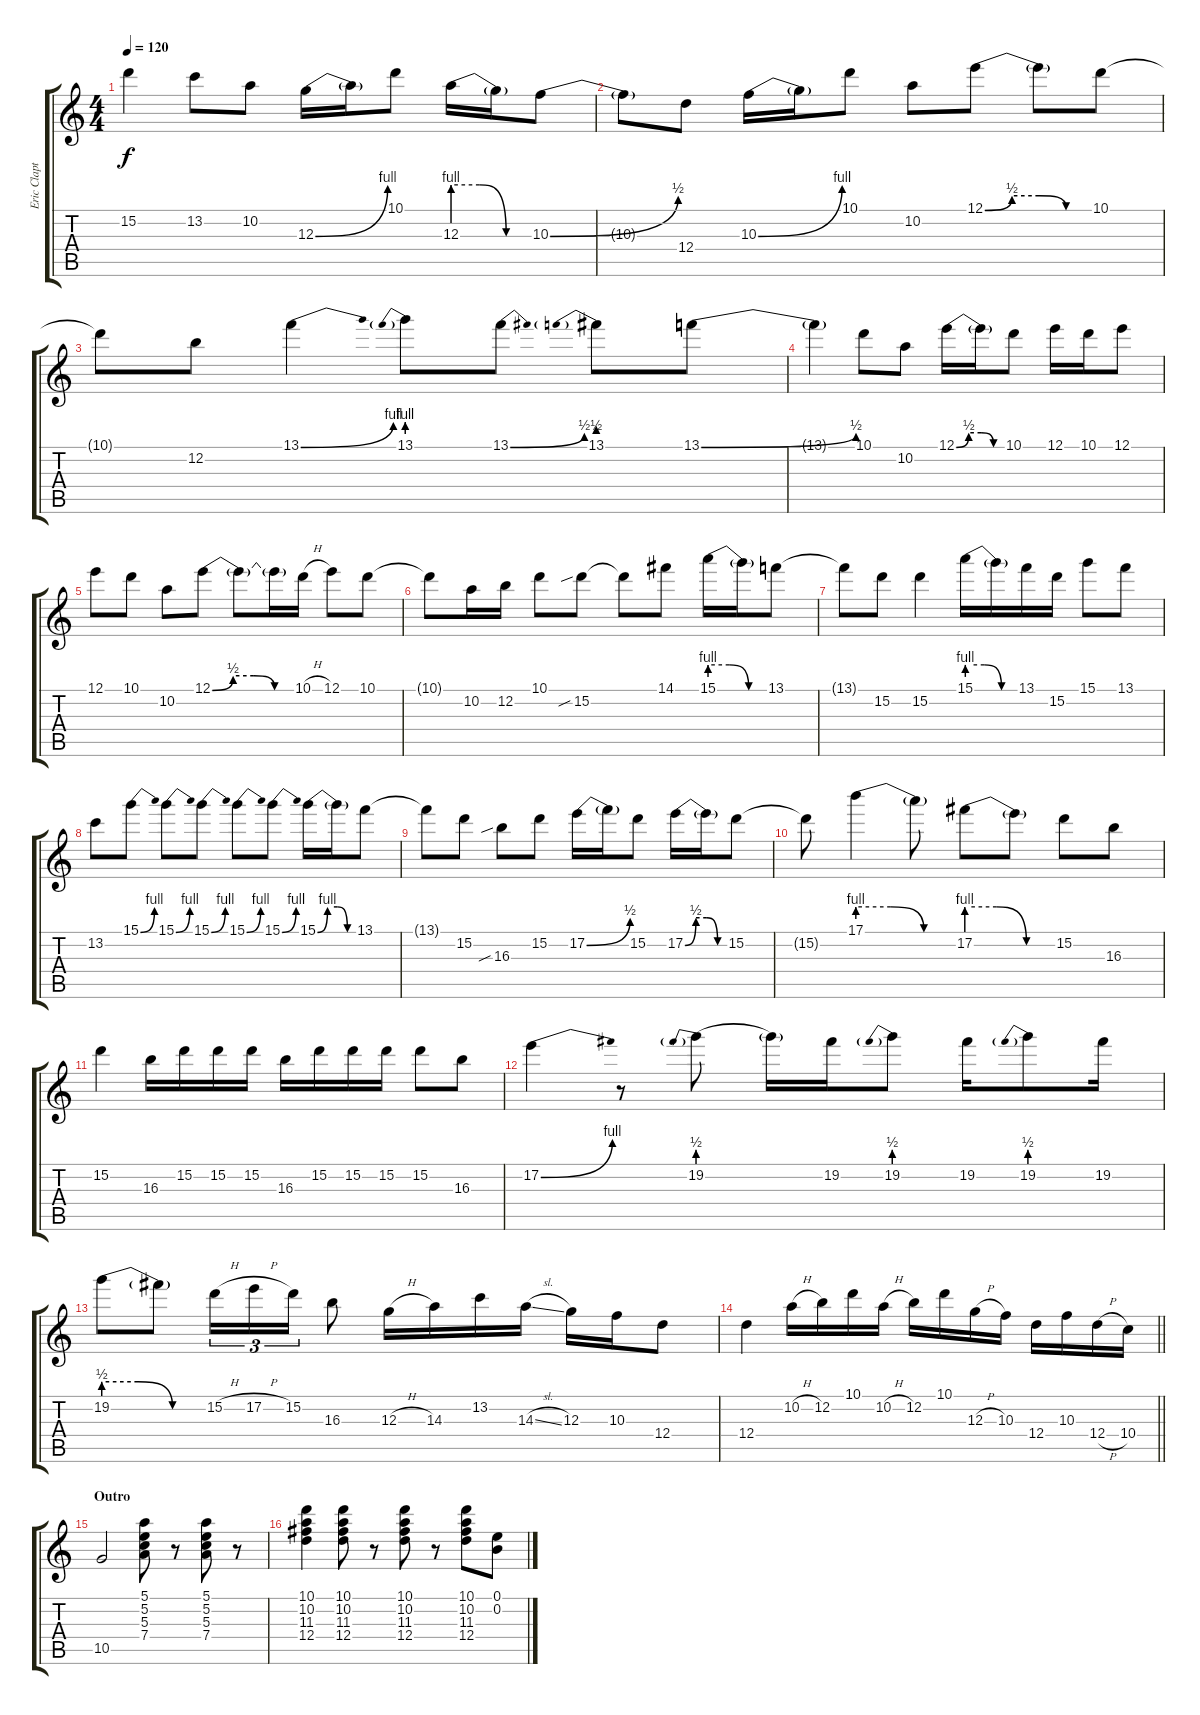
\track ("Eric Clapton Guitar " "Eric Clapt") {instrument electricguitarclean}
\staff {score tabs}
\tuning (E4 B3 G3 D3 A2 E2) {hide}
\ts (4 4)
\tempo 120
\clef g2
\ks c
15.2{t}.4{dy f} 13.2.8 10.2.8 12.3{be (bend 0 0 60 4)}.16 12.3{t}.16 10.1.8 12.3{be (custom 0 4 20 4 40 0 60 0)}.16 12.3{t}.16 10.3{be (bend 0 0 60 2)}.8 |
10.3{t}.8 12.4.8 10.3{be (bend 0 0 60 4)}.16 10.3{t}.16 10.1.8 10.2.8 12.1{be (custom 0 0 15 2 30 2 45 0 60 0)}.8 12.1{t}.8 10.1.8 |
10.1{t}.8 12.2.8 13.1{be (bend 0 0 60 4)}.4 13.1{be (prebend 0 4 60 4)}.8 13.1{be (bend 0 0 60 2)}.8 13.1{be (prebend 0 2 60 2)}.8 13.1{be (bend 0 0 60 2)}.8 |
13.1{t}.4 10.1.8 10.2.8 12.1{be (custom 0 0 15 2 30 2 45 0 60 0)}.16 12.1{t}.16 10.1.8 12.1.16 10.1.16 12.1.8 |
12.1.8 10.1.8 10.2.8 12.1{be (custom 0 0 15 2 30 2 45 0 60 0)}.8 12.1{t}.8 12.1{t}.16 10.1{h}.16 12.1.8 10.1.8 |
10.1{t}.8 10.2.16 12.2.16 10.1.8 15.2{sib}.8 15.2{t}.8 14.1.8 15.1{be (custom 0 4 20 4 40 0 60 0)}.16 15.1{t}.16 13.1.8 |
13.1{t}.8 15.2.8 15.2.4 15.1{be (custom 0 4 20 4 40 0 60 0)}.16 15.1{t}.16 13.1.16 15.2.16 15.1.8 13.1.8 |
13.2.8 15.1{be (bend 0 0 60 4)}.8 15.1{be (bend 0 0 60 4)}.8 15.1{be (bend 0 0 60 4)}.8 15.1{be (bend 0 0 60 4)}.8 15.1{be (bend 0 0 60 4)}.8 15.1{be (custom 0 0 15 4 30 4 45 0 60 0)}.16 15.1{t}.16 13.1.8 |
13.1{t}.8 15.2.8 16.3{sib}.8 15.2.8 17.2{be (bend 0 0 60 2)}.16 17.2{t}.16 15.2.8 17.2{be (custom 0 0 15 2 30 2 45 0 60 0)}.16 17.2{t}.16 15.2.8 |
15.2{t}.8 17.1{be (custom 0 4 20 4 40 0 60 0)}.4 17.1{t}.8 17.2{be (custom 0 4 20 4 40 0 60 0)}.8 17.2{t}.8 15.2.8 16.3.8 |
15.2.4 16.3.16 15.2.16 15.2.16 15.2.16 16.3.16 15.2.16 15.2.16 15.2.16 15.2.8 16.3.8 |
17.2{be (bend 0 0 60 4)}.4 r.8 19.2{be (prebend 0 2 60 2)}.8 19.2{t}.16 19.2.16 19.2{be (prebend 0 2 60 2)}.8 19.2.16 19.2{be (prebend 0 2 60 2)}.8 19.2.16 |
19.2{be (custom 0 2 20 2 40 0 60 0)}.8 19.2{t}.8 15.2{h}.16{tu (3 2)} 17.2{h}.16{tu (3 2)} 15.2.16{tu (3 2)} 16.3.8 12.3{h}.16 14.3.16 13.2.16 14.3{sl}.16 12.3.16 10.3.16 12.4.8 |
\barLineRight lightlight
12.4.4 10.2{h}.16 12.2.16 10.1.16 10.2{h}.16 12.2.16 10.1.16 12.3{h}.16 10.3.16 12.4.16 10.3.16 12.4{h}.16 10.4.16 |
\section ("" "Outro")
10.5.2 (5.1 5.2 5.3 7.4).8 r.8 (5.1 5.2 5.3 7.4).8 r.8 |
(10.1 10.2 11.3 12.4).4 (10.1 10.2 11.3 12.4).8 r.8 (10.1 10.2 11.3 12.4).8 r.8 (10.1 10.2 11.3 12.4).8 (0.1 0.2).8
